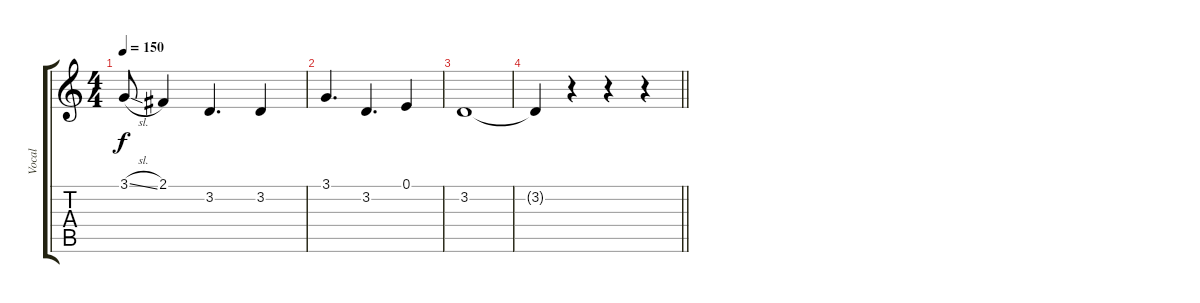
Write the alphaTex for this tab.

\track ("Vocal" "Vocal") {instrument clarinet}
\staff {score tabs}
\tuning (E4 B3 G3 D3 A2 E2) {hide}
\ts (4 4)
\tempo 150
\clef g2
\ks c
3.1{sl}.8{dy f} 2.1.4 3.2.4{d} 3.2.4 |
3.1.4{d} 3.2.4{d} 0.1.4 |
3.2.1 |
\barLineRight lightlight
3.2{t}.4 r.4 r.4 r.4
